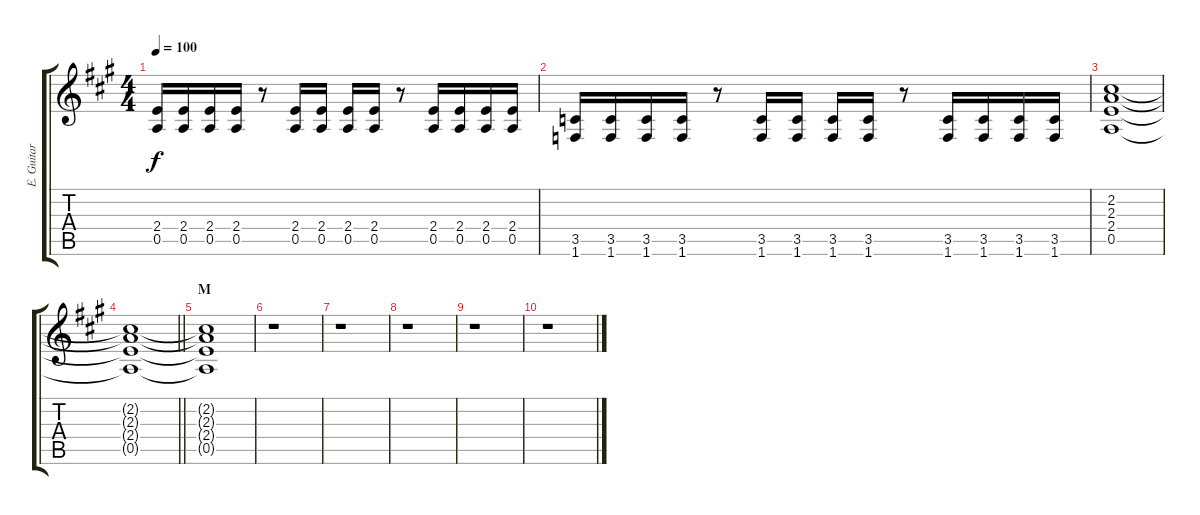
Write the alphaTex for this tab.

\track ("E. Guitar II" "E. Guitar ") {instrument overdrivenguitar}
\staff {score tabs}
\tuning (E4 B3 G3 D3 A2 E2) {hide}
\ts (4 4)
\tempo 100
\clef g2
\ks a
(2.4 0.5).16{dy f} (2.4 0.5).16 (2.4 0.5).16 (2.4 0.5).16 r.8 (2.4 0.5).16 (2.4 0.5).16 (2.4 0.5).16 (2.4 0.5).16 r.8 (2.4 0.5).16 (2.4 0.5).16 (2.4 0.5).16 (2.4 0.5).16 |
(3.5 1.6).16 (3.5 1.6).16 (3.5 1.6).16 (3.5 1.6).16 r.8 (3.5 1.6).16 (3.5 1.6).16 (3.5 1.6).16 (3.5 1.6).16 r.8 (3.5 1.6).16 (3.5 1.6).16 (3.5 1.6).16 (3.5 1.6).16 |
(2.2 2.3 2.4 0.5).1 |
\barLineRight lightlight
(2.2{t} 2.3{t} 2.4{t} 0.5{t}).1 |
\section ("" "M")
(2.2{t} 2.3{t} 2.4{t} 0.5{t}).1 |
r.1 |
r.1 |
r.1 |
r.1 |
r.1
